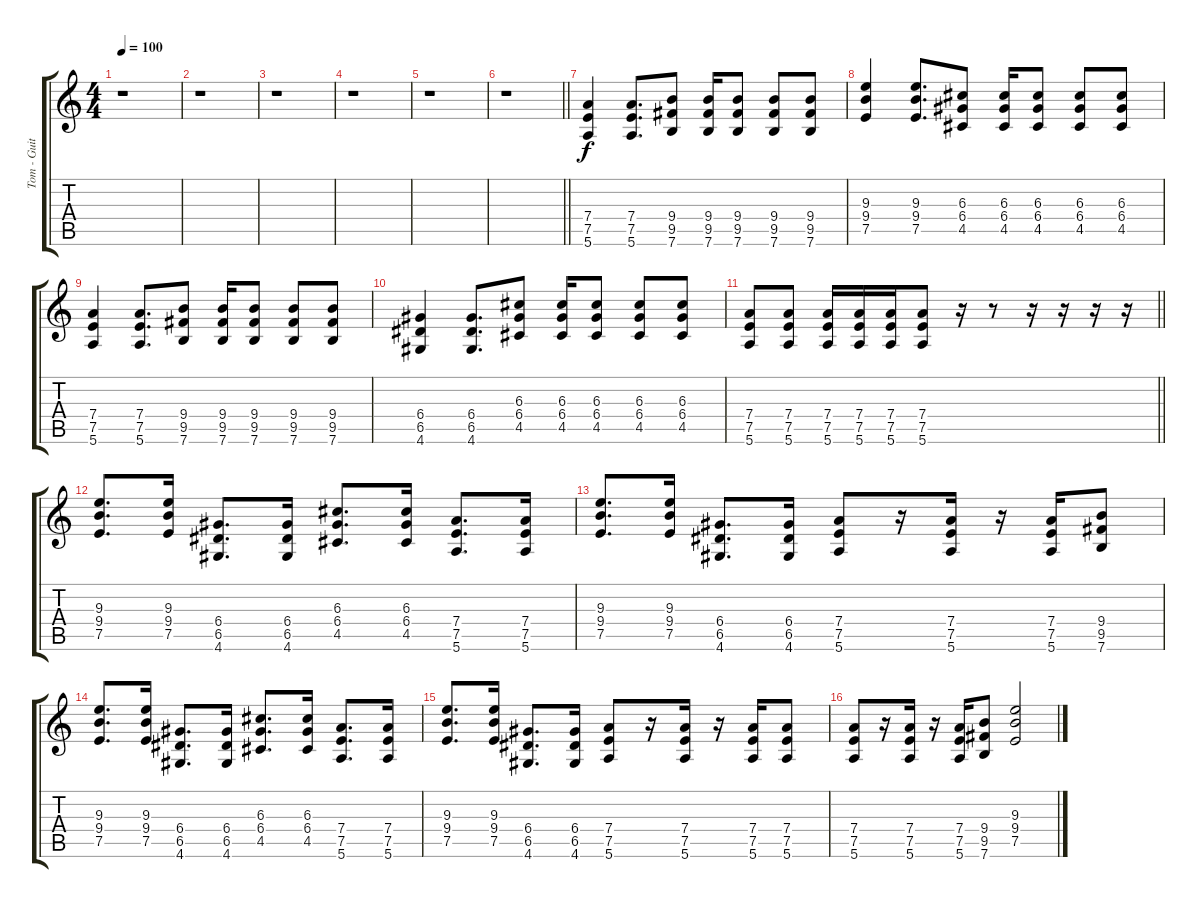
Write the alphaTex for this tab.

\track ("Tom - Guitar" "Tom - Guit") {instrument overdrivenguitar}
\staff {score tabs}
\tuning (E4 B3 G3 D3 A2 E2) {hide}
\ts (4 4)
\tempo 100
\clef g2
\ks c
r.1{dy f} |
r.1 |
r.1 |
r.1 |
r.1 |
\barLineRight lightlight
r.1 |
(7.4 7.5 5.6).4 (7.4 7.5 5.6).8{d} (9.4 9.5 7.6).8 (9.4 9.5 7.6).16 (9.4 9.5 7.6).8 (9.4 9.5 7.6).8 (9.4 9.5 7.6).8 |
(9.3 9.4 7.5).4 (9.3 9.4 7.5).8{d} (6.3 6.4 4.5).8 (6.3 6.4 4.5).16 (6.3 6.4 4.5).8 (6.3 6.4 4.5).8 (6.3 6.4 4.5).8 |
(7.4 7.5 5.6).4 (7.4 7.5 5.6).8{d} (9.4 9.5 7.6).8 (9.4 9.5 7.6).16 (9.4 9.5 7.6).8 (9.4 9.5 7.6).8 (9.4 9.5 7.6).8 |
(6.4 6.5 4.6).4 (6.4 6.5 4.6).8{d} (6.3 6.4 4.5).8 (6.3 6.4 4.5).16 (6.3 6.4 4.5).8 (6.3 6.4 4.5).8 (6.3 6.4 4.5).8 |
\barLineRight lightlight
(7.4 7.5 5.6).8 (7.4 7.5 5.6).8 (7.4 7.5 5.6).16 (7.4 7.5 5.6).16 (7.4 7.5 5.6).16 (7.4 7.5 5.6).8 r.16 r.8 r.16 r.16 r.16 r.16 |
(9.3 9.4 7.5).8{d} (9.3 9.4 7.5).16 (6.4 6.5 4.6).8{d} (6.4 6.5 4.6).16 (6.3 6.4 4.5).8{d} (6.3 6.4 4.5).16 (7.4 7.5 5.6).8{d} (7.4 7.5 5.6).16 |
(9.3 9.4 7.5).8{d} (9.3 9.4 7.5).16 (6.4 6.5 4.6).8{d} (6.4 6.5 4.6).16 (7.4 7.5 5.6).8 r.16 (7.4 7.5 5.6).16 r.16 (7.4 7.5 5.6).16 (9.4 9.5 7.6).8 |
(9.3 9.4 7.5).8{d} (9.3 9.4 7.5).16 (6.4 6.5 4.6).8{d} (6.4 6.5 4.6).16 (6.3 6.4 4.5).8{d} (6.3 6.4 4.5).16 (7.4 7.5 5.6).8{d} (7.4 7.5 5.6).16 |
(9.3 9.4 7.5).8{d} (9.3 9.4 7.5).16 (6.4 6.5 4.6).8{d} (6.4 6.5 4.6).16 (7.4 7.5 5.6).8 r.16 (7.4 7.5 5.6).16 r.16 (7.4 7.5 5.6).16 (7.4 7.5 5.6).8 |
(7.4 7.5 5.6).8 r.16 (7.4 7.5 5.6).16 r.16 (7.4 7.5 5.6).16 (9.4 9.5 7.6).8 (9.3 9.4 7.5).2
